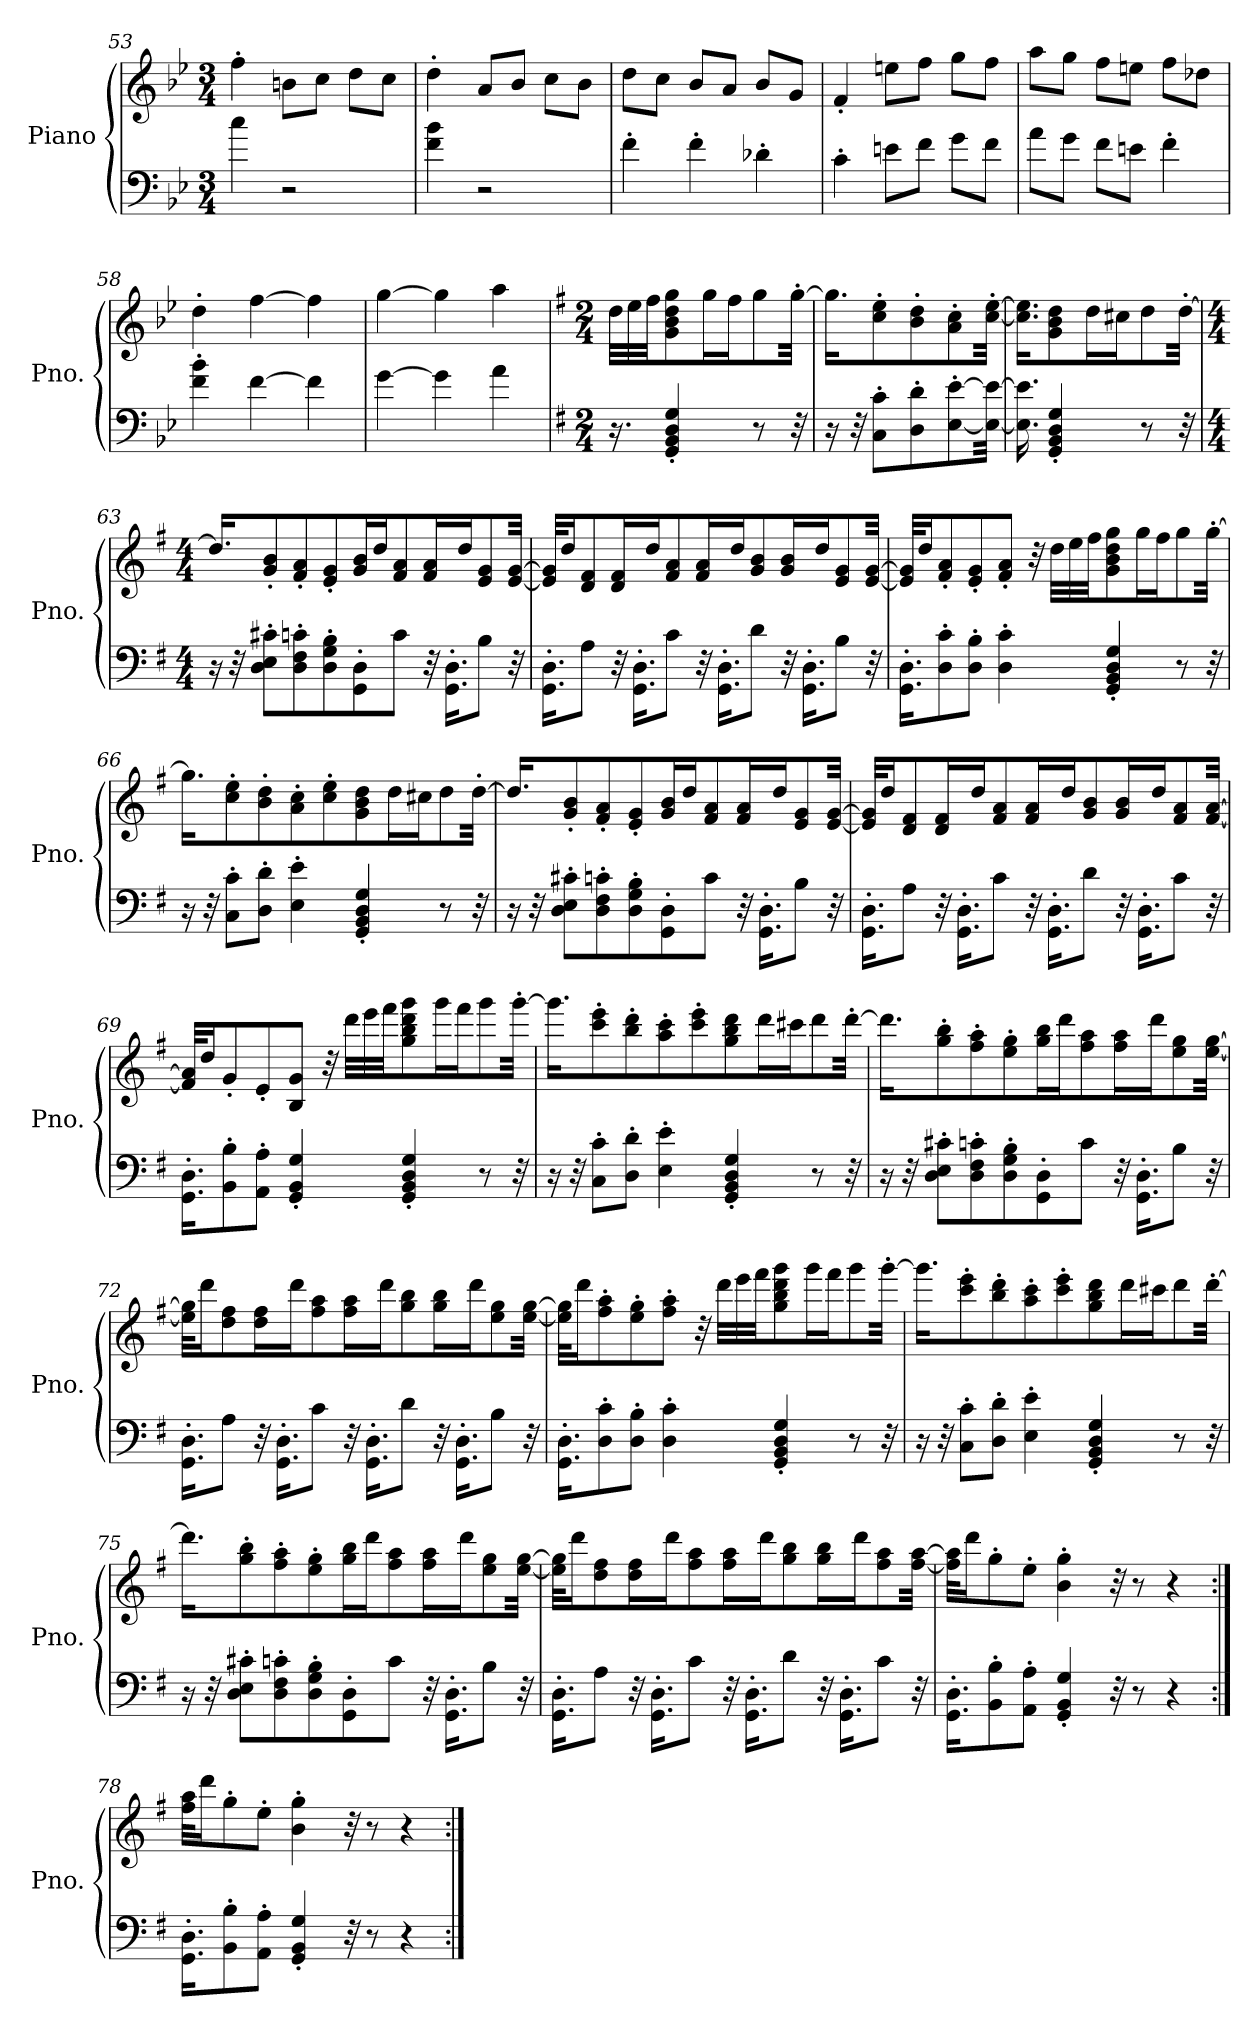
**kern	**kern
*part1	*part1
*staff2	*staff1
*I"Piano	*
*I'Pno.	*
*clefF4	*clefG2
*k[b-e-]	*k[b-e-]
*M3/4	*M3/4
=53	=53
4cc\	4ff'\
2r	8bn\L
.	8cc\J
.	8dd\L
.	8cc\J
=54	=54
4f\ 4b-\	4dd'\
2r	8a/L
.	8b-/J
.	8cc\L
.	8b-\J
=55	=55
4f'\	8dd\L
.	8cc\J
4f'\	8b-/L
.	8a/J
4d-X'\	8b-/L
.	8g/J
!!LO:LB:g=z
=56	=56
4c'\	4f'/
8en\L	8een\L
8f\J	8ff\J
8g\L	8gg\L
8f\J	8ff\J
=57	=57
8a\L	8aa\L
8g\J	8gg\J
8f\L	8ff\L
8en\J	8een\J
4f'\	8ff\L
.	8dd-X\J
=58	=58
4f\' 4b-\'	4dd'\
[4f\	[4ff\
4f\]	4ff\]
=59	=59
[4g\	[4gg\
4g\]	4gg\]
4a\	4aa\
=60	=60
*k[f#]	*k[f#]
*M2/4	*M2/4
*	*MM140
16.r	32dd\LLL
.	32ee\
.	32ff#\JJ
4GG/' 4BB/' 4D/' 4G/'	8g\ 8b\ 8dd\ 8gg\
.	16gg\L
.	16ff#\J
8r	8gg\
32r	[32gg'\Jkk
!!LO:LB:g=z
=61	=61
16r	16.gg\KL]
32r	.
8C\' 8c\'L	8cc\' 8ee\'
8D\' 8d\'	8b\' 8dd\'
[8E\' [8e\'	8a\' 8cc\'
32E\_ 32e\_Jkk	[32cc\' [32ee\'Jkk
=62	=62
16.E\] 16.e\]	16.cc\] 16.ee\]KL
4GG/' 4BB/' 4D/' 4G/'	8g\ 8b\ 8dd\
.	16dd\L
.	16cc#X\J
8r	8dd\
32r	[32dd'\Jkk
=63	=63
*M4/4	*M4/4
16r	16.dd/KL]
32r	.
8D\' 8E\' 8c#X\'L	8g/' 8b/'
8D\' 8F#\' 8cn\'	8f#/' 8a/'
8D\' 8G\' 8B\'	8e/' 8g/'
8GG\' 8D\'	16g/ 16b/L
.	16dd/J
8c\J	8f#/ 8a/
32r	16f#/ 16a/L
16.GG\' 16.D\'KL	.
.	16dd/J
8B\J	8e/ 8g/
32r	[32e/ [32g/Jkk
!!LO:LB:g=z
=64	=64
16.GG\' 16.D\'KL	32e/] 32g/]KLL
.	16dd/J
8A\J	8d/ 8f#/
32r	16d/ 16f#/L
16.GG\' 16.D\'KL	.
.	16dd/J
8c\J	8f#/ 8a/
32r	16f#/ 16a/L
16.GG\' 16.D\'KL	.
.	16dd/J
8d\J	8g/ 8b/
32r	16g/ 16b/L
16.GG\' 16.D\'KL	.
.	16dd/J
8B\J	8e/ 8g/
32r	[32e/ [32g/Jkk
=65	=65
16.GG\' 16.D\'KL	32e/] 32g/]KLL
.	16dd/J
8D\' 8c\'	8f#/' 8a/'
8D\' 8B\'J	8e/' 8g/'
4D\' 4c\'	8f#/' 8a/'J
.	32r
.	32dd\LLL
.	32ee\
.	32ff#\JJ
4GG/' 4BB/' 4D/' 4G/'	8g\ 8b\ 8dd\ 8gg\
.	16gg\L
.	16ff#\J
8r	8gg\
32r	[32gg'\Jkk
=66	=66
16r	16.gg\KL]
32r	.
8C\' 8c\'L	8cc\' 8ee\'
8D\' 8d\'J	8b\' 8dd\'
4E\' 4e\'	8a\' 8cc\'
.	8cc\' 8ee\'
4GG/' 4BB/' 4D/' 4G/'	8g\ 8b\ 8dd\
.	16dd\L
.	16cc#X\J
8r	8dd\
32r	[32dd'\Jkk
!!LO:LB:g=z
=67	=67
16r	16.dd/KL]
32r	.
8D\' 8E\' 8c#X\'L	8g/' 8b/'
8D\' 8F#\' 8cn\'	8f#/' 8a/'
8D\' 8G\' 8B\'	8e/' 8g/'
8GG\' 8D\'	16g/ 16b/L
.	16dd/J
8c\J	8f#/ 8a/
32r	16f#/ 16a/L
16.GG\' 16.D\'KL	.
.	16dd/J
8B\J	8e/ 8g/
32r	[32e/ [32g/Jkk
=68	=68
16.GG\' 16.D\'KL	32e/] 32g/]KLL
.	16dd/J
8A\J	8d/ 8f#/
32r	16d/ 16f#/L
16.GG\' 16.D\'KL	.
.	16dd/J
8c\J	8f#/ 8a/
32r	16f#/ 16a/L
16.GG\' 16.D\'KL	.
.	16dd/J
8d\J	8g/ 8b/
32r	16g/ 16b/L
16.GG\' 16.D\'KL	.
.	16dd/J
8c\J	8f#/ 8a/
32r	[32f#/ [32a/Jkk
=69	=69
16.GG\' 16.D\'KL	32f#/] 32a/]KLL
.	16dd/J
8BB\' 8B\'	8g'/
8AA\' 8A\'J	8e'/
4GG/' 4BB/' 4G/'	8B/ 8g/J
.	32r
.	32ddd\LLL
.	32eee\
.	32fff#\JJ
4GG/' 4BB/' 4D/' 4G/'	8gg\ 8bb\ 8ddd\ 8ggg\
.	16ggg\L
.	16fff#\J
8r	8ggg\
32r	[32ggg'\Jkk
!!LO:PB:g=z
=70	=70
16r	16.ggg\KL]
32r	.
8C\' 8c\'L	8ccc\' 8eee\'
8D\' 8d\'J	8bb\' 8ddd\'
4E\' 4e\'	8aa\' 8ccc\'
.	8ccc\' 8eee\'
4GG/' 4BB/' 4D/' 4G/'	8gg\ 8bb\ 8ddd\
.	16ddd\L
.	16ccc#X\J
8r	8ddd\
32r	[32ddd'\Jkk
=71	=71
16r	16.ddd\KL]
32r	.
8D\' 8E\' 8c#X\'L	8gg\' 8bb\'
8D\' 8F#\' 8cn\'	8ff#\' 8aa\'
8D\' 8G\' 8B\'	8ee\' 8gg\'
8GG\' 8D\'	16gg\ 16bb\L
.	16ddd\J
8c\J	8ff#\ 8aa\
32r	16ff#\ 16aa\L
16.GG\' 16.D\'KL	.
.	16ddd\J
8B\J	8ee\ 8gg\
32r	[32ee\ [32gg\Jkk
!!LO:LB:g=z
=72	=72
16.GG\' 16.D\'KL	32ee\] 32gg\]KLL
.	16ddd\J
8A\J	8dd\ 8ff#\
32r	16dd\ 16ff#\L
16.GG\' 16.D\'KL	.
.	16ddd\J
8c\J	8ff#\ 8aa\
32r	16ff#\ 16aa\L
16.GG\' 16.D\'KL	.
.	16ddd\J
8d\J	8gg\ 8bb\
32r	16gg\ 16bb\L
16.GG\' 16.D\'KL	.
.	16ddd\J
8B\J	8ee\ 8gg\
32r	[32ee\ [32gg\Jkk
=73	=73
16.GG\' 16.D\'KL	32ee\] 32gg\]KLL
.	16ddd\J
8D\' 8c\'	8ff#\' 8aa\'
8D\' 8B\'J	8ee\' 8gg\'
4D\' 4c\'	8ff#\' 8aa\'J
.	32r
.	32ddd\LLL
.	32eee\
.	32fff#\JJ
4GG/' 4BB/' 4D/' 4G/'	8gg\ 8bb\ 8ddd\ 8ggg\
.	16ggg\L
.	16fff#\J
8r	8ggg\
32r	[32ggg'\Jkk
!!LO:LB:g=z
=74	=74
16r	16.ggg\KL]
32r	.
8C\' 8c\'L	8ccc\' 8eee\'
8D\' 8d\'J	8bb\' 8ddd\'
4E\' 4e\'	8aa\' 8ccc\'
.	8ccc\' 8eee\'
4GG/' 4BB/' 4D/' 4G/'	8gg\ 8bb\ 8ddd\
.	16ddd\L
.	16ccc#X\J
8r	8ddd\
32r	[32ddd'\Jkk
=75	=75
16r	16.ddd\KL]
32r	.
8D\' 8E\' 8c#X\'L	8gg\' 8bb\'
8D\' 8F#\' 8cn\'	8ff#\' 8aa\'
8D\' 8G\' 8B\'	8ee\' 8gg\'
8GG\' 8D\'	16gg\ 16bb\L
.	16ddd\J
8c\J	8ff#\ 8aa\
32r	16ff#\ 16aa\L
16.GG\' 16.D\'KL	.
.	16ddd\J
8B\J	8ee\ 8gg\
32r	[32ee\ [32gg\Jkk
!!LO:LB:g=z
=76	=76
16.GG\' 16.D\'KL	32ee\] 32gg\]KLL
.	16ddd\J
8A\J	8dd\ 8ff#\
32r	16dd\ 16ff#\L
16.GG\' 16.D\'KL	.
.	16ddd\J
8c\J	8ff#\ 8aa\
32r	16ff#\ 16aa\L
16.GG\' 16.D\'KL	.
.	16ddd\J
8d\J	8gg\ 8bb\
32r	16gg\ 16bb\L
16.GG\' 16.D\'KL	.
.	16ddd\J
8c\J	8ff#\ 8aa\
32r	[32ff#\ [32aa\Jkk
=77	=77
16.GG\' 16.D\'KL	32ff#\] 32aa\]KLL
.	16ddd\J
8BB\' 8B\'	8gg'\
8AA\' 8A\'J	8ee'\J
4GG/' 4BB/' 4G/'	4b\' 4gg\'
32r	32r
8r	8r
4r	4r
=78:|!	=78:|!
16.GG\' 16.D\'KL	32ff#\ 32aa\KLL
.	16ddd\J
8BB\' 8B\'	8gg'\
8AA\' 8A\'J	8ee'\J
4GG/' 4BB/' 4G/'	4b\' 4gg\'
32r	32r
8r	8r
4r	4r
=:|!	=:|!
*-	*-
